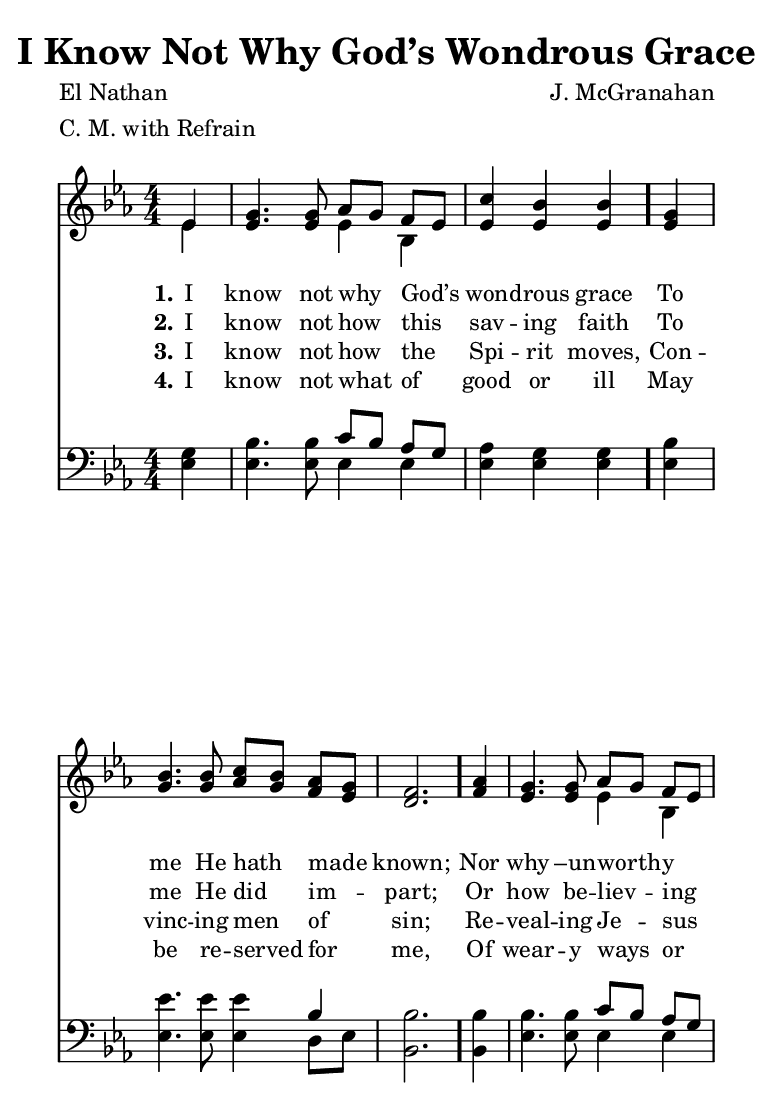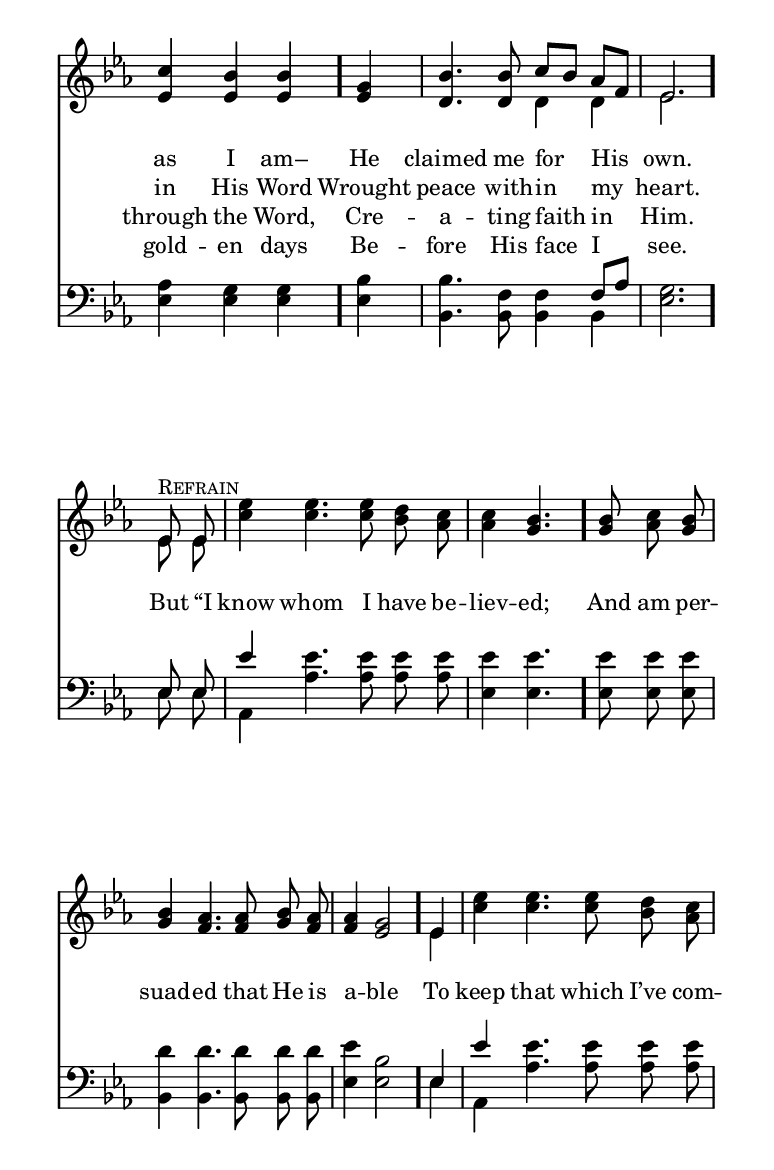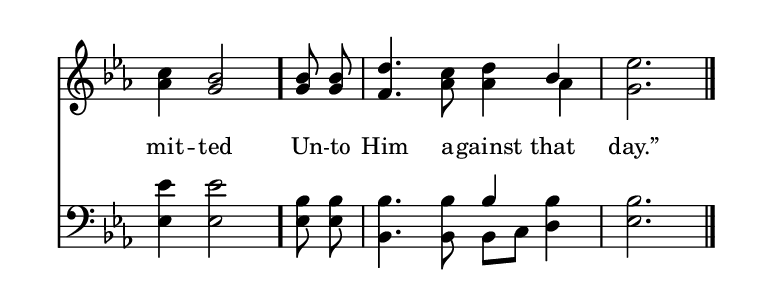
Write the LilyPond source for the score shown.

\include "common/global.ily"
\paper {
  \include "common/paper.ily"
  systems-per-page = ##f
}

\header{
  hymnnumber = "167"
  title = "I Know Not Why God’s Wondrous Grace"
  tunename = ""
  meter = "C. M. with Refrain"
  poet = "El Nathan"
  composer = "J. McGranahan"
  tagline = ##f
}

global = {
  \include "common/overrides.ily"
  \override Staff.TimeSignature.style = #'numbered
  \time 4/4
  \override Score.MetronomeMark.transparent = ##t % hide all fermata changes too
  \tempo 4=90
  \key ees \major
  \partial 4
  \autoBeamOff
}

notesSoprano = {
\global
\relative c' {

  ees4 | g4. g8 aes[ g] f[ ees] | c'4 bes bes
  g4 | bes4. bes8 c[ bes] aes[ g] | f2.
  aes4 | g4. g8 aes[ g] f[ ees] | c'4 bes bes
  g4 | bes4. bes8 c[ bes] aes[ f] | ees2. \eogbreak

  << s^\markup { \small \caps "Refrain" }
  { ees8 ees | ees'4 ees4. ees8 d c | c4 bes4. } >>
  bes8 c bes | bes4 aes4. aes8 bes aes | aes4 g2
  ees4 | ees'4 ees4. ees8 d c | c4 bes2
  bes8 bes | d4. c8 d4 bes | ees2.

  \bar "|."

}
}

notesAlto = {
\global
\relative e' {

  ees4 | ees4. ees8 ees4 bes | ees ees ees
  ees | g4. g8 aes[ g] f[ ees] d2.
  f4 | ees4. ees8 ees4 bes | ees ees ees
  ees4 | d4. d8 d4 d | ees2.

  ees8 ees | c'4 c4. c8 bes aes | aes4 g4.
  g8 aes g | g4 f4. f8 g f | f4 ees2
  ees4 | c'4 c4. c8 bes aes | aes4 g2
  g8 g | f4. aes8 aes4 aes | g2.

}
}

notesTenor = {
\global
\relative a {

  g4 | bes4. bes8 c[ bes] aes[ g] | aes4 g g
  bes4 | ees4. ees8 ees4 bes4 | bes2.
  bes4 | bes4. bes8 c[ bes] aes[ g] | aes4 g g
  bes4 | bes4. f8 f4 f8[ aes] | g2.

  ees8 ees | ees'4 ees4. ees8 ees ees | ees4 ees4.
  ees8 ees ees | d4 d4. d8 d d | ees4 bes2
  ees,4 | ees'4 ees4. ees8 ees ees | ees4 ees2
  bes8 bes | bes4. bes8 bes4 bes | bes2.

}
}

notesBass = {
\global
\relative f {

  ees4 | ees4. ees8 ees4 ees | ees ees ees
  ees4 | ees4. ees8 ees4 d8[ ees] | bes2.
  bes4 | ees4. ees8 ees4 ees | ees ees ees
  ees4 | bes4. bes8 bes4 bes | ees2.

  ees8 ees | aes,4 aes'4. aes8 aes aes | ees4 ees4.
  ees8 ees ees | bes4 bes4. bes8 bes bes | ees4 ees2
  ees4 | aes,4 aes'4. aes8 aes aes | ees4 ees2
  ees8 ees | bes4. bes8 bes8[ c] d4 | ees2.

}
}

Refrain = \lyricmode {

But “I know whom I have be -- liev -- ed; \bar "."
And am per -- suad -- ed that He is a -- ble \bar "."
To keep that which I’ve com -- mit -- ted \bar "."
Un -- to Him a -- gainst that day.” \bar "."

}

wordsA = \lyricmode {
\set stanza = "1."

I know not why God’s won -- drous grace \bar "."
To me He hath made known; \bar "."
Nor why –un -- worth -- y as I am– \bar "."
He claimed me for His own. \bar "."

}

wordsB = \lyricmode {
\set stanza = "2."

I know not how this sav -- ing faith
To me He did im -- part;
Or how be -- liev -- ing in His Word
Wrought peace with -- in my heart.

\Refrain

}

wordsC = \lyricmode {
\set stanza = "3."

I know not how the Spi -- rit moves,
Con -- vinc -- ing men of sin;
Re -- veal -- ing Je -- sus through the Word,
Cre -- a -- ting faith in Him.

}

wordsD = \lyricmode {
\set stanza = "4."

I know not what of good or ill
May be re -- served for me,
Of wear -- y ways or gold -- en days
Be -- fore His face I see.

}

\score {
  \context ChoirStaff <<
    \context Staff = upper <<
      \set Staff.autoBeaming = ##f
      \set ChoirStaff.systemStartDelimiter = #'SystemStartBar
      \set ChoirStaff.printPartCombineTexts = ##f
      \partcombine #'(2 . 9) \notesSoprano \notesAlto
      \context NullVoice = sopranos { \voiceOne << \notesSoprano >> }
      \context NullVoice = altos { \voiceTwo << \notesAlto >> }
      \context Lyrics = one   \lyricsto sopranos \wordsA
      \context Lyrics = two   \lyricsto sopranos \wordsB
      \context Lyrics = three \lyricsto sopranos \wordsC
      \context Lyrics = four  \lyricsto sopranos \wordsD
    >>
    \context Staff = men <<
      \set Staff.autoBeaming = ##f
      \clef bass
      \set ChoirStaff.printPartCombineTexts = ##f
      \partcombine #'(2 . 9) \notesTenor \notesBass
      \context NullVoice = tenors { \voiceOne << \notesTenor >> }
      \context NullVoice = basses { \voiceTwo << \notesBass >> }
    >>
  >>
  \layout {
    \include "common/layout.ily"
  }
  \midi{
    \include "common/midi.ily"
  }
}

\version "2.19.49"  % necessary for upgrading to future LilyPond versions.

% vi:set et ts=2 sw=2 ai nocindent syntax=lilypond:
